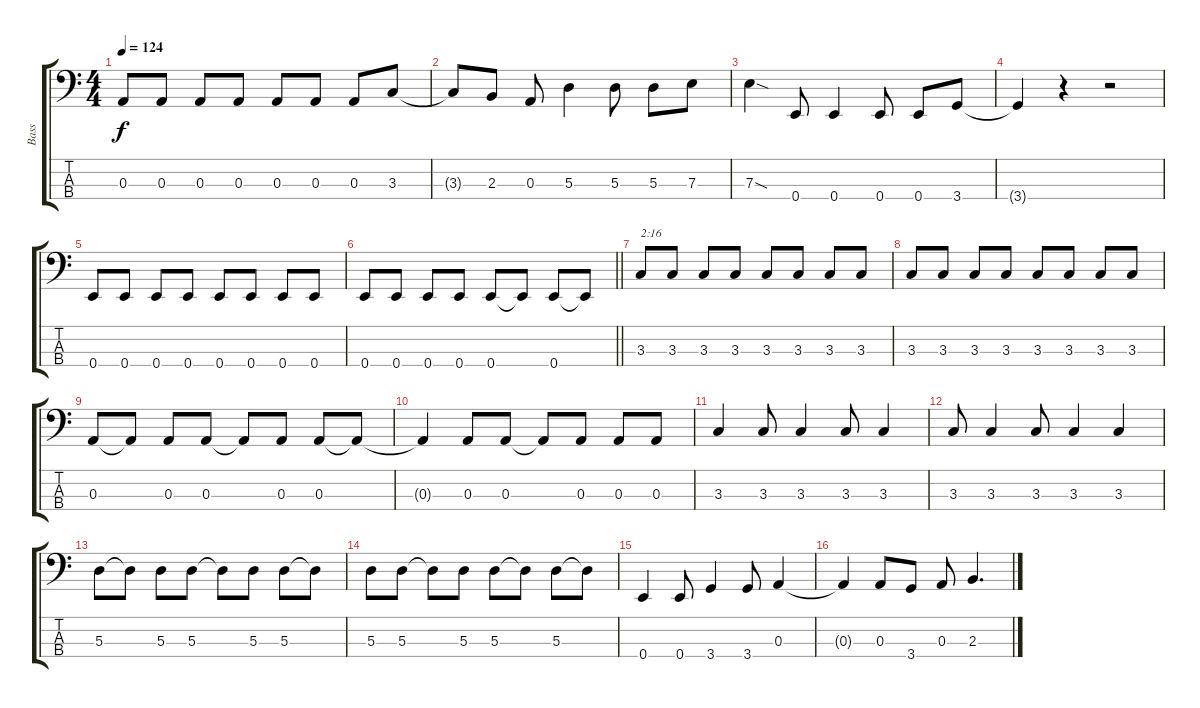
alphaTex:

\track ("Bass" "Bass") {instrument electricbassfinger}
\staff {score tabs}
\tuning (G2 D2 A1 E1) {hide}
\ts (4 4)
\tempo 124
\clef f4
\ks c
0.3.8{dy f} 0.3.8 0.3.8 0.3.8 0.3.8 0.3.8 0.3.8 3.3.8 |
3.3{t}.8 2.3.8 0.3.8 5.3.4 5.3.8 5.3.8 7.3.8 |
7.3{sod}.4 0.4.8 0.4.4 0.4.8 0.4.8 3.4.8 |
3.4{t}.4 r.4 r.2 |
0.4.8 0.4.8 0.4.8 0.4.8 0.4.8 0.4.8 0.4.8 0.4.8 |
\barLineRight lightlight
0.4.8 0.4.8 0.4.8 0.4.8 0.4.8 0.4{t}.8 0.4.8 0.4{t}.8 |
3.3.8{txt "2:16"} 3.3.8 3.3.8 3.3.8 3.3.8 3.3.8 3.3.8 3.3.8 |
3.3.8 3.3.8 3.3.8 3.3.8 3.3.8 3.3.8 3.3.8 3.3.8 |
0.3.8 0.3{t}.8 0.3.8 0.3.8 0.3{t}.8 0.3.8 0.3.8 0.3{t}.8 |
0.3{t}.4 0.3.8 0.3.8 0.3{t}.8 0.3.8 0.3.8 0.3.8 |
3.3.4 3.3.8 3.3.4 3.3.8 3.3.4 |
3.3.8 3.3.4 3.3.8 3.3.4 3.3.4 |
5.3.8 5.3{t}.8 5.3.8 5.3.8 5.3{t}.8 5.3.8 5.3.8 5.3{t}.8 |
5.3.8 5.3.8 5.3{t}.8 5.3.8 5.3.8 5.3{t}.8 5.3.8 5.3{t}.8 |
0.4.4 0.4.8 3.4.4 3.4.8 0.3.4 |
0.3{t}.4 0.3.8 3.4.8 0.3.8 2.3.4{d}
